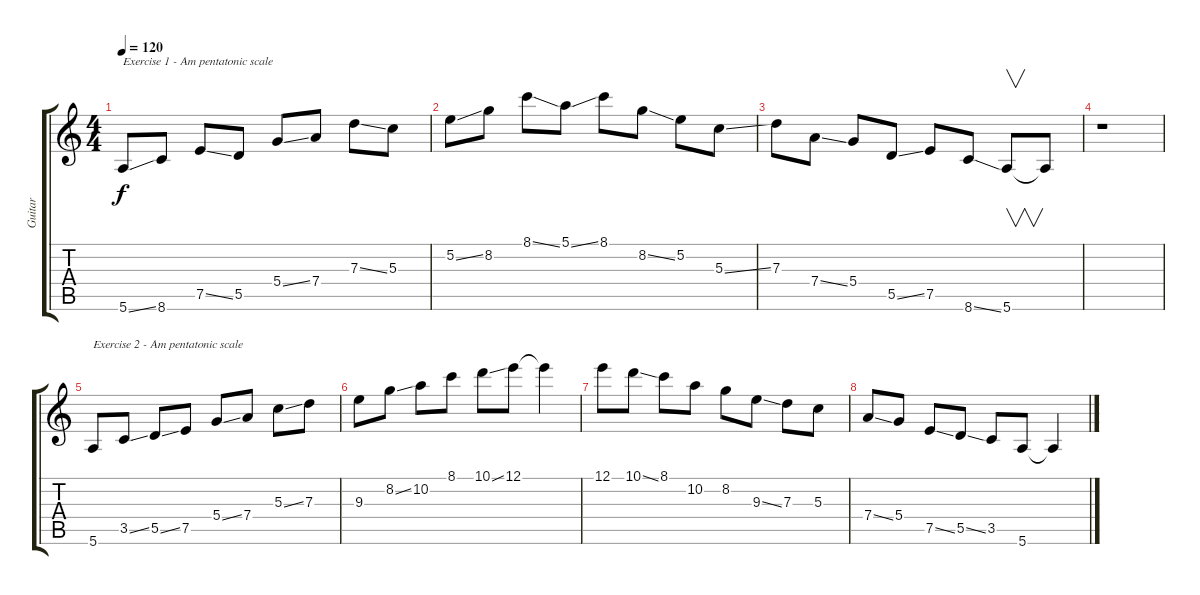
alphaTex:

\track ("Guitar" "Guitar") {instrument distortionguitar}
\staff {score tabs}
\tuning (E4 B3 G3 D3 A2 E2) {hide}
\ts (4 4)
\tempo 120
\clef g2
\ks c
5.6{ss}.8{txt "Exercise 1 - Am pentatonic scale" dy f instrument distortionguitar} 8.6.8 7.5{ss}.8 5.5.8 5.4{ss}.8 7.4.8 7.3{ss}.8 5.3.8 |
5.2{ss}.8 8.2.8 8.1{ss}.8 5.1{ss}.8 8.1.8 8.2{ss}.8 5.2.8 5.3{ss}.8 |
7.3.8 7.4{ss}.8 5.4.8 5.5{ss}.8 7.5.8 8.6{ss}.8 5.6.8{v} 5.6{t}.8 |
r.1 |
5.6.8{txt "Exercise 2 - Am pentatonic scale"} 3.5{ss}.8 5.5{ss}.8 7.5.8 5.4{ss}.8 7.4.8 5.3{ss}.8 7.3.8 |
9.3.8 8.2{ss}.8 10.2.8 8.1.8 10.1{ss}.8 12.1.8 12.1{t}.4 |
12.1.8 10.1{ss}.8 8.1.8 10.2.8 8.2.8 9.3{ss}.8 7.3.8 5.3.8 |
7.4{ss}.8 5.4.8 7.5{ss}.8 5.5{ss}.8 3.5.8 5.6.8 5.6{t}.4
